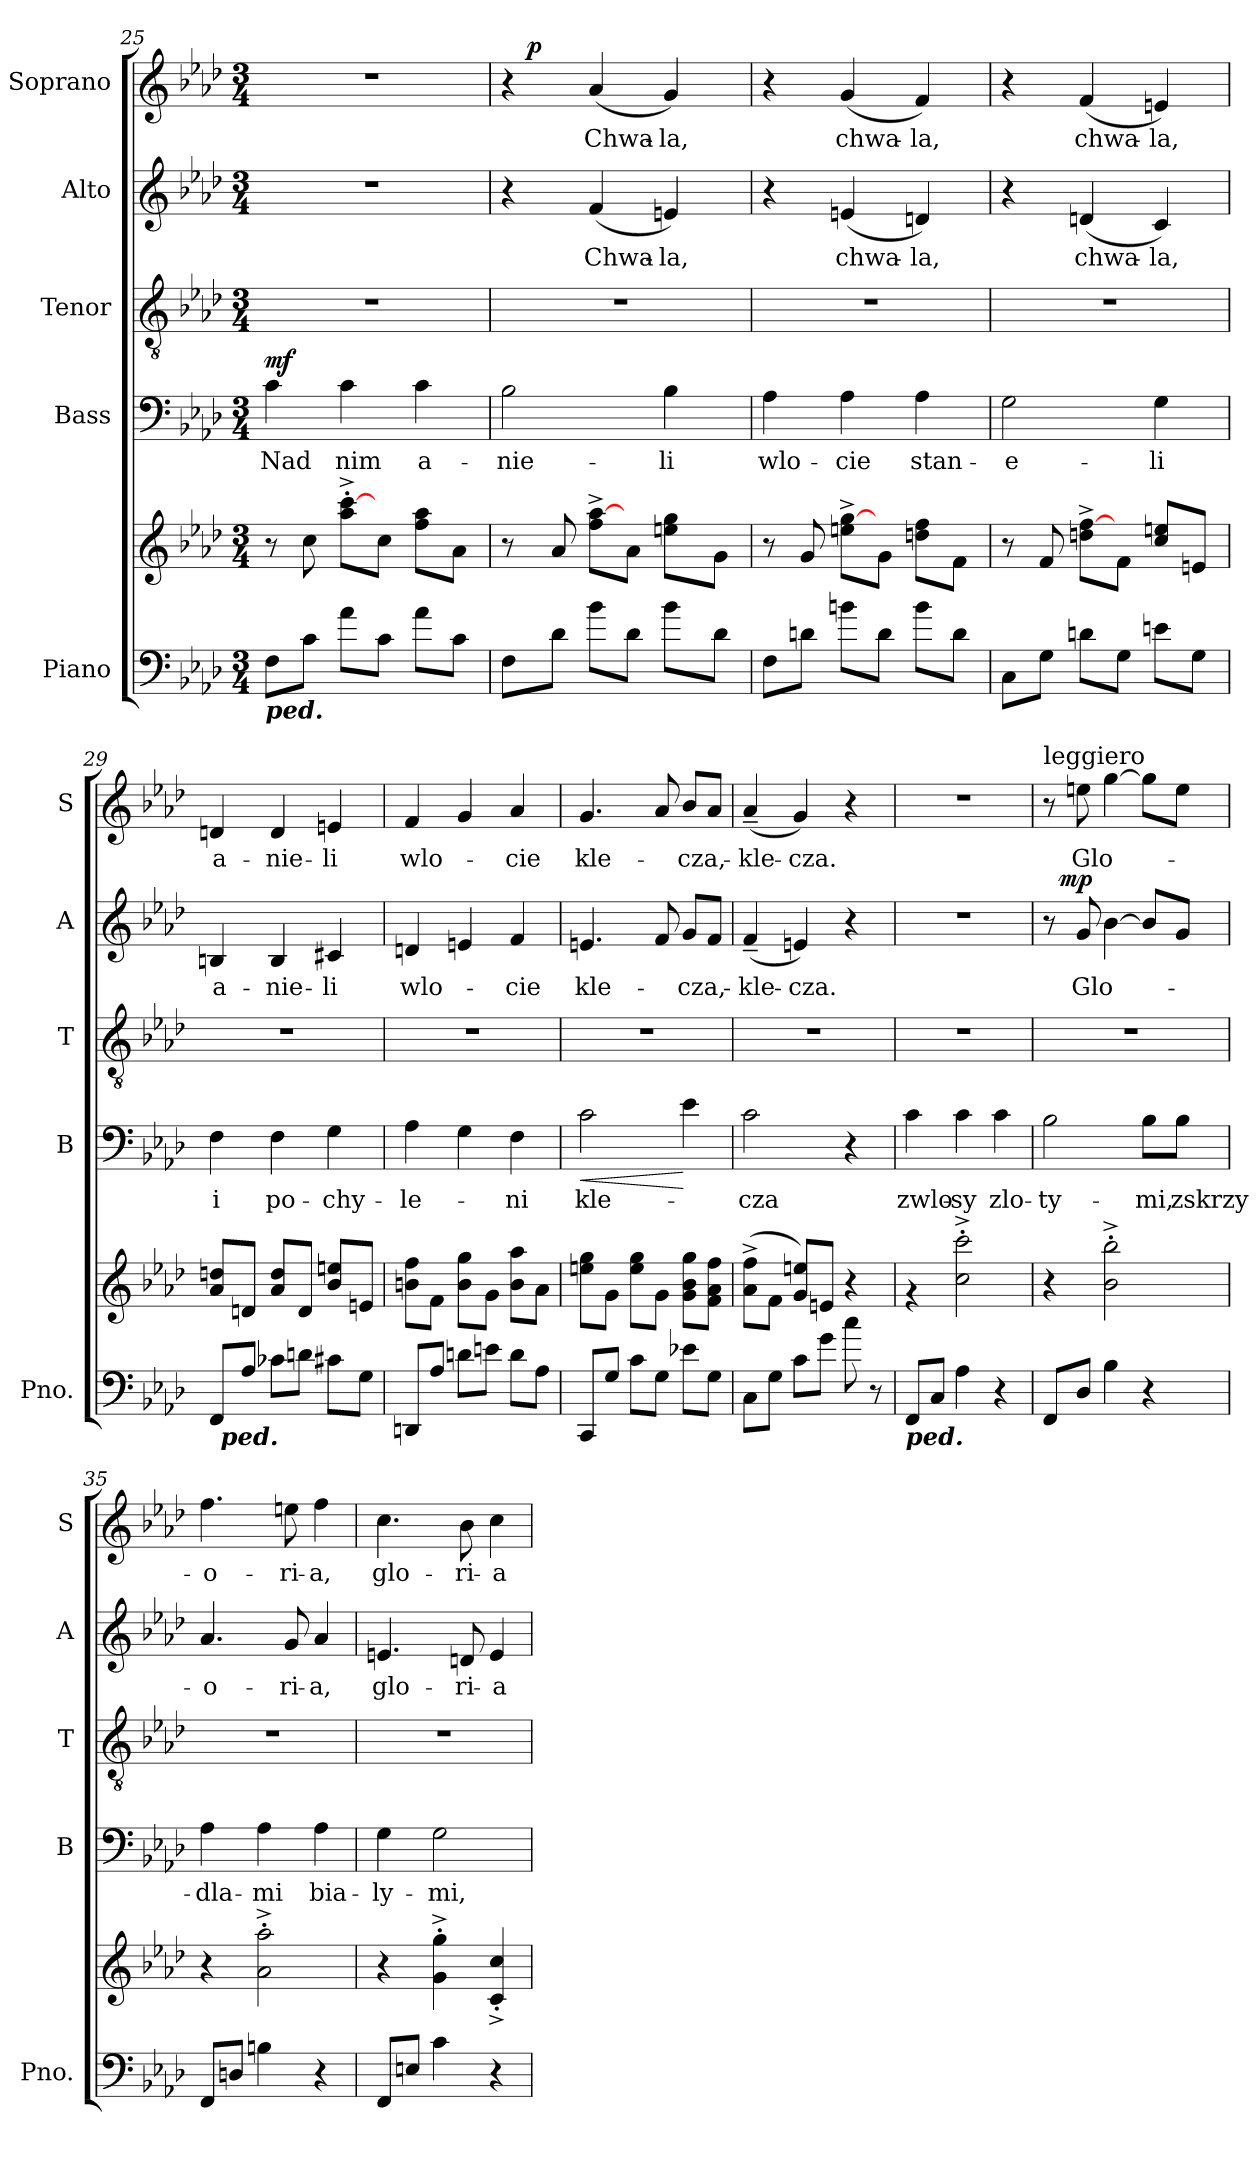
**kern	**kern	**kern	**text	**dynam	**kern	**kern	**text	**dynam	**kern	**text	**dynam
*part5	*part5	*part4	*part4	*part4	*part3	*part2	*part2	*part2	*part1	*part1	*part1
*staff6	*staff5	*staff4	*staff4	*staff4	*staff3	*staff2	*staff2	*staff2	*staff1	*staff1	*staff1
*I"Piano	*	*I"Bass	*	*	*I"Tenor	*I"Alto	*	*	*I"Soprano	*	*
*I'Pno.	*	*I'B	*	*	*I'T	*I'A	*	*	*I'S	*	*
*clefF4	*clefG2	*clefF4	*	*	*clefGv2	*clefG2	*	*	*clefG2	*	*
*k[b-e-a-d-]	*k[b-e-a-d-]	*k[b-e-a-d-]	*	*	*k[b-e-a-d-]	*k[b-e-a-d-]	*	*	*k[b-e-a-d-]	*	*
*f:	*f:	*f:	*	*	*f:	*f:	*	*	*f:	*	*
*M3/4	*M3/4	*M3/4	*	*	*M3/4	*M3/4	*	*	*M3/4	*	*
=25	=25	=25	=25	=25	=25	=25	=25	=25	=25	=25	=25
!LO:TX:b:Bi:t=ped.	!	!	!	!	!	!	!	!	!	!	!
!	!	!	!LO:LY:b	!LO:DY:a	!	!	!	!	!	!	!
8F\L	8r	4c\	Nad	mf	2.r	2.r	.	.	2.r	.	.
8c\J	8cc\	.	.	.	.	.	.	.	.	.	.
!	!	!	!LO:LY:b	!	!	!	!	!	!	!	!
8a-\L	8aa-\^>'> [8ccc\^>'>L	4c\	nim	.	.	.	.	.	.	.	.
8c\J	8cc\J	.	.	.	.	.	.	.	.	.	.
!	!	!	!LO:LY:b	!	!	!	!	!	!	!	!
8a-\L	8ff\ 8aa-\L	4c\	a-	.	.	.	.	.	.	.	.
8c\J	8a-\J	.	.	.	.	.	.	.	.	.	.
=26	=26	=26	=26	=26	=26	=26	=26	=26	=26	=26	=26
!	!	!	!LO:LY:b	!	!	!	!	!	!	!	!
*	*	*	*	*	*	*	*	*	*^	*	*
8F\L	8r	2B-\	-nie-	.	2.r	4r	.	.	4r	16ryy	.	.
!	!	!	!	!	!	!	!	!	!	!	!	!LO:DY:b
.	.	.	.	.	.	.	.	.	.	2ryy	.	p
8d-\J	8a-/	.	.	.	.	.	.	.	.	.	.	.
!	!	!	!	!	!	!	!LO:LY:b	!	!	!	!LO:LY:b	!
8b-\L	8ff\^> [8aa-\^>L	.	.	.	.	(<4f/	Chwa-	.	(<4a-/	.	Chwa-	.
8d-\J	8a-\J	.	.	.	.	.	.	.	.	.	.	.
!	!	!	!LO:LY:b	!	!	!	!LO:LY:b	!	!	!	!LO:LY:b	!
8b-\L	8een\ 8gg\L	4B-\	-li	.	.	4en/)	-la,	.	4g/)	.	-la,	.
.	.	.	.	.	.	.	.	.	.	8.ryy	.	.
8d-\J	8g\J	.	.	.	.	.	.	.	.	.	.	.
=27	=27	=27	=27	=27	=27	=27	=27	=27	=27	=27	=27	=27
!	!	!	!LO:LY:b	!	!	!	!	!	!	!	!	!
*	*	*	*	*	*	*	*	*	*v	*v	*	*
8F\L	8r	4A-\	wlo-	.	2.r	4r	.	.	4r	.	.
8dn\J	8g/	.	.	.	.	.	.	.	.	.	.
!	!	!	!LO:LY:b	!	!	!	!LO:LY:b	!	!	!LO:LY:b	!
8bn\L	8een\^> [8gg\^>L	4A-\	-cie	.	.	(<4en/	chwa-	.	(<4g/	chwa-	.
8d\J	8g\J	.	.	.	.	.	.	.	.	.	.
!	!	!	!LO:LY:b	!	!	!	!LO:LY:b	!	!	!LO:LY:b	!
8b\L	8ddn\ 8ff\L	4A-\	stan-	.	.	4dn/)	-la,	.	4f/)	-la,	.
8d\J	8f\J	.	.	.	.	.	.	.	.	.	.
!!LO:PB:g=z
=28	=28	=28	=28	=28	=28	=28	=28	=28	=28	=28	=28
!	!	!	!LO:LY:b	!	!	!	!	!	!	!	!
8C\L	8r	2G\	-e-	.	2.r	4r	.	.	4r	.	.
8G\J	8f/	.	.	.	.	.	.	.	.	.	.
!	!	!	!	!	!	!	!LO:LY:b	!	!	!LO:LY:b	!
8dn\L	8ddn\^> [8ff\^>L	.	.	.	.	(<4dn/	chwa-	.	(<4f/	chwa-	.
8G\J	8f\J	.	.	.	.	.	.	.	.	.	.
!	!	!	!LO:LY:b	!	!	!	!LO:LY:b	!	!	!LO:LY:b	!
8en\L	8cc/ 8een/L	4G\	-li	.	.	4c/)	-la,	.	4en/)	-la,	.
8G\J	8en/J	.	.	.	.	.	.	.	.	.	.
=29	=29	=29	=29	=29	=29	=29	=29	=29	=29	=29	=29
!	!	!	!LO:LY:b	!	!	!	!LO:LY:b	!	!	!LO:LY:b	!
*^	*	*	*	*	*	*	*	*	*	*	*
8FF/L	32ryy	8a-/ 8ddn/L	4F\	i	.	2.r	4Bn/	a-	.	4dn/	a-	.
!	!LO:TX:b:Bi:t=ped.	!	!	!	!	!	!	!	!	!	!	!
.	2ryy	.	.	.	.	.	.	.	.	.	.	.
8A-/J	.	8dn/J	.	.	.	.	.	.	.	.	.	.
!	!	!	!	!LO:LY:b	!	!	!	!LO:LY:b	!	!	!LO:LY:b	!
8c-X\L	.	8a-/ 8dd/L	4F\	po-	.	.	4B/	-nie-	.	4d/	-nie-	.
8dn\J	.	8d/J	.	.	.	.	.	.	.	.	.	.
!	!	!	!	!LO:LY:b	!	!	!	!LO:LY:b	!	!	!LO:LY:b	!
8c#X\L	.	8b-/ 8een/L	4G\	-chy-	.	.	4c#X/	-li	.	4en/	-li	.
.	8..ryy	.	.	.	.	.	.	.	.	.	.	.
8G\J	.	8en/J	.	.	.	.	.	.	.	.	.	.
=30	=30	=30	=30	=30	=30	=30	=30	=30	=30	=30	=30	=30
!	!	!	!	!LO:LY:b	!	!	!	!LO:LY:b	!	!	!LO:LY:b	!
*v	*v	*	*	*	*	*	*	*	*	*	*	*
8DDn/L	8bn\ 8ff\L	4A-\	-le-	.	2.r	4dn/	wlo-	.	4f/	wlo-	.
8A-/J	8f\J	.	.	.	.	.	.	.	.	.	.
8dn\L	8b\ 8gg\L	4G\	.	.	.	4en/	.	.	4g/	.	.
8en\J	8g\J	.	.	.	.	.	.	.	.	.	.
!	!	!	!LO:LY:b	!	!	!	!LO:LY:b	!	!	!LO:LY:b	!
8d\L	8b\ 8aa-\L	4F\	-ni	.	.	4f/	-cie	.	4a-/	-cie	.
8A-\J	8a-\J	.	.	.	.	.	.	.	.	.	.
=31	=31	=31	=31	=31	=31	=31	=31	=31	=31	=31	=31
!	!	!	!LO:LY:b	!LO:HP:b	!	!	!LO:LY:b	!	!	!LO:LY:b	!
8CC/L	8een\ 8gg\L	2c\	kle-	<	2.r	4.en/	kle-	.	4.g/	kle-	.
8G/J	8g\J	.	.	.	.	.	.	.	.	.	.
8c\L	8ee\ 8gg\L	.	.	.	.	.	.	.	.	.	.
8G\J	8g\J	.	.	.	.	8f/	.	.	8a-/	.	.
!	!	!	!	!	!	!	!LO:LY:b	!	!	!LO:LY:b	!
8e-X\L	8g\ 8b-\ 8gg\L	4e-\	.	[	.	8g/L	-cza,-	.	8b-/L	-cza,-	.
8G\J	8f\ 8a-\ 8ff\J	.	.	.	.	8f/J	.	.	8a-/J	.	.
=32	=32	=32	=32	=32	=32	=32	=32	=32	=32	=32	=32
!	!	!	!LO:LY:b	!	!	!	!LO:LY:b	!	!	!LO:LY:b	!
8C\L	(>8a-\^> 8ff\^>L	2c\	-cza	.	2.r	(<4f~>/	-kle-	.	(<4a-~>/	-kle-	.
8G\J	8f\J	.	.	.	.	.	.	.	.	.	.
!	!	!	!	!	!	!	!LO:LY:b	!	!	!LO:LY:b	!
8c\L	8g/ 8een/L)	.	.	.	.	4en/)	-cza.	.	4g/)	-cza.	.
8g\J	8en/J	.	.	.	.	.	.	.	.	.	.
8cc\	4r	4r	.	.	.	4r	.	.	4r	.	.
8r	.	.	.	.	.	.	.	.	.	.	.
=33	=33	=33	=33	=33	=33	=33	=33	=33	=33	=33	=33
!LO:TX:b:Bi:t=ped.	!	!	!	!	!	!	!	!	!	!	!
!	!	!	!LO:LY:b	!	!	!	!	!	!	!	!
8FF/L	4rf	4c\	zwlo-	.	2.r	2.r	.	.	2.r	.	.
8C/J	.	.	.	.	.	.	.	.	.	.	.
!	!	!	!LO:LY:b	!	!	!	!	!	!	!	!
4A-\	2cc\^>'> 2ccc\^>'>	4c\	-sy	.	.	.	.	.	.	.	.
!	!	!	!LO:LY:b	!	!	!	!	!	!	!	!
4r	.	4c\	zlo-	.	.	.	.	.	.	.	.
!!LO:LB:g=z
=34	=34	=34	=34	=34	=34	=34	=34	=34	=34	=34	=34
!	!	!	!	!	!	!	!	!	!LO:TX:a:t=leggiero	!	!
!	!	!	!LO:LY:b	!	!	!	!	!	!	!	!
*	*	*	*	*	*	*^	*	*	*	*	*
8FF/L	4r	2B-\	-ty-	.	2.r	8r	16ryy	.	.	8r	.	.
!	!	!	!	!	!	!	!	!	!LO:DY:a	!	!	!
.	.	.	.	.	.	.	2ryy	.	mp	.	.	.
!	!	!	!	!	!	!	!	!LO:LY:b	!	!	!LO:LY:b	!
8D-/J	.	.	.	.	.	8g/	.	Glo-	.	8een\	Glo-	.
4B-\	2b-\^>'> 2bb-\^>'>	.	.	.	.	[4b-\	.	.	.	[4gg\	.	.
!	!	!	!LO:LY:b	!	!	!	!	!	!	!	!	!
4r	.	8B-\L	-mi,	.	.	8b-/L]	.	.	.	8gg\L]	.	.
.	.	.	.	.	.	.	8.ryy	.	.	.	.	.
!	!	!	!LO:LY:b	!	!	!	!	!	!	!	!	!
.	.	8B-\J	zskrzy-	.	.	8g/J	.	.	.	8ee\J	.	.
=35	=35	=35	=35	=35	=35	=35	=35	=35	=35	=35	=35	=35
!	!	!	!LO:LY:b	!	!	!	!	!LO:LY:b	!	!	!LO:LY:b	!
*	*	*	*	*	*	*v	*v	*	*	*	*	*
8FF/L	4r	4A-\	-dla-	.	2.r	4.a-/	-o-	.	4.ff\	-o-	.
8Dn/J	.	.	.	.	.	.	.	.	.	.	.
!	!	!	!LO:LY:b	!	!	!	!	!	!	!	!
4Bn\	2a-\^>'> 2aa-\^>'>	4A-\	-mi	.	.	.	.	.	.	.	.
!	!	!	!	!	!	!	!LO:LY:b	!	!	!LO:LY:b	!
.	.	.	.	.	.	8g/	-ri-	.	8een\	-ri-	.
!	!	!	!LO:LY:b	!	!	!	!LO:LY:b	!	!	!LO:LY:b	!
4r	.	4A-\	bia-	.	.	4a-/	-a,	.	4ff\	-a,	.
=36	=36	=36	=36	=36	=36	=36	=36	=36	=36	=36	=36
!	!	!	!LO:LY:b	!	!	!	!LO:LY:b	!	!	!LO:LY:b	!
8FF/L	4r	4G\	-ly-	.	2.r	4.en/	glo-	.	4.cc\	glo-	.
8En/J	.	.	.	.	.	.	.	.	.	.	.
!	!	!	!LO:LY:b	!	!	!	!	!	!	!	!
4c\	4g\^>'> 4gg\^>'>	2G\	-mi,	.	.	.	.	.	.	.	.
!	!	!	!	!	!	!	!LO:LY:b	!	!	!LO:LY:b	!
.	.	.	.	.	.	8dn/	-ri-	.	8b-\	-ri-	.
!	!	!	!	!	!	!	!LO:LY:b	!	!	!LO:LY:b	!
4r	4c/^>'> 4cc/^>'>	.	.	.	.	4e/	-a	.	4cc\	-a	.
=	=	=	=	=	=	=	=	=	=	=	=
*-	*-	*-	*-	*-	*-	*-	*-	*-	*-	*-	*-
